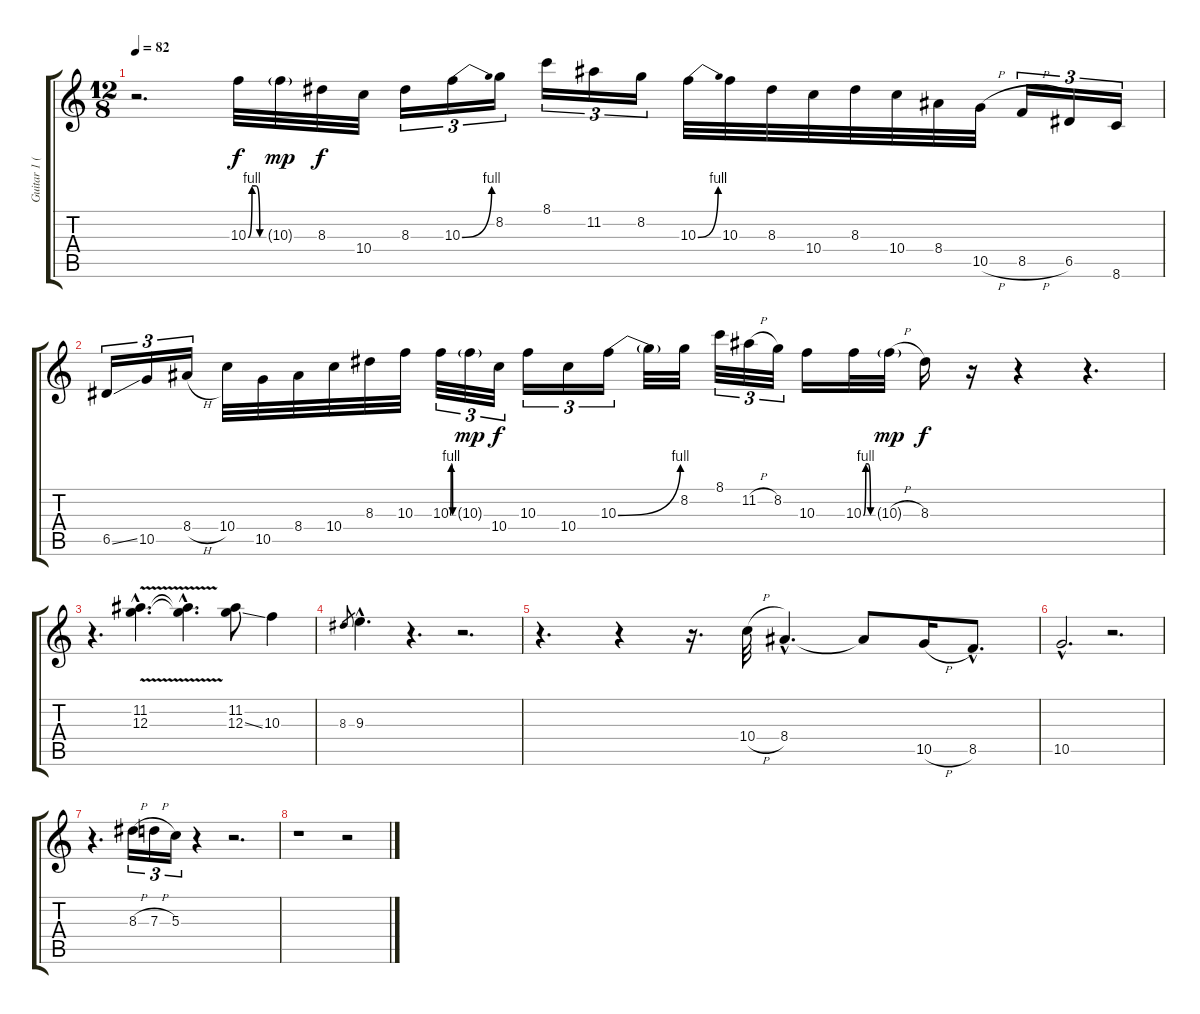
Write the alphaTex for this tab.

\track ("Guitar 1 (Eric Clapton Lead)" "Guitar 1 (") {instrument overdrivenguitar}
\staff {score tabs}
\tuning (E4 B3 G3 D3 A2 E2) {hide}
\ts (12 8)
\tempo 82
\clef g2
\ks c
r.2{d dy f} 10.3{be (custom 0 0 15 4 30 4 45 0 60 0)}.32 10.3{g}.32{dy mp} 8.3.32{dy f} 10.4.32 8.3.16{tu (3 2)} 10.3{be (bend 0 0 60 4)}.16{tu (3 2)} 8.2.16{tu (3 2)} 8.1.16{tu (3 2)} 11.2.16{tu (3 2)} 8.2.16{tu (3 2)} 10.3{be (bend 0 0 60 4)}.32 10.3.32 8.3.32 10.4.32 8.3.32 10.4.32 8.4.32 10.5{h}.32 8.5{h}.16{tu (3 2)} 6.5.16{tu (3 2)} 8.6.16{tu (3 2)} |
6.5{ss}.16{tu (3 2)} 10.5.16{tu (3 2)} 8.4{h}.16{tu (3 2)} 10.4.32 10.5.32 8.4.32 10.4.32 8.3.32 10.3.32 10.3{be (custom 0 0 15 4 30 4 45 0 60 0)}.32{tu (3 2)} 10.3{g}.32{tu (3 2) dy mp} 10.4.32{tu (3 2) dy f} 10.3.16{tu (3 2)} 10.4.16{tu (3 2)} 10.3{be (bend 0 0 60 4)}.16{tu (3 2)} 10.3{t}.32 8.2.32 8.1.32{tu (3 2)} 11.2{h}.32{tu (3 2)} 8.2.32{tu (3 2)} 10.3.16 10.3{be (custom 0 0 15 4 30 4 45 0 60 0)}.32 10.3{h g}.32{dy mp} 8.3.16{dy f} r.16 r.4 r.4{d} |
r.4{d} (11.2{v hac} 12.3{v hac}).4{d} (11.2{hac t} 12.3{hac t}).4{d} (11.2 12.3{ss}).8 10.3.4 |
8.3.8{gr} 9.3{hac}.4{d} r.4{d} r.2{d} |
r.4{d} r.4 r.16{d} 10.4{h}.32 8.4{hac}.4{d} 8.4{t}.8 10.5{h}.16 8.5{hac}.8{d} |
10.5{hac}.2{d} r.2{d} |
r.4{d} 8.3{h}.16{tu (3 2)} 7.3{h}.16{tu (3 2)} 5.3.16{tu (3 2)} r.4 r.2{d} |
r.1 r.2
